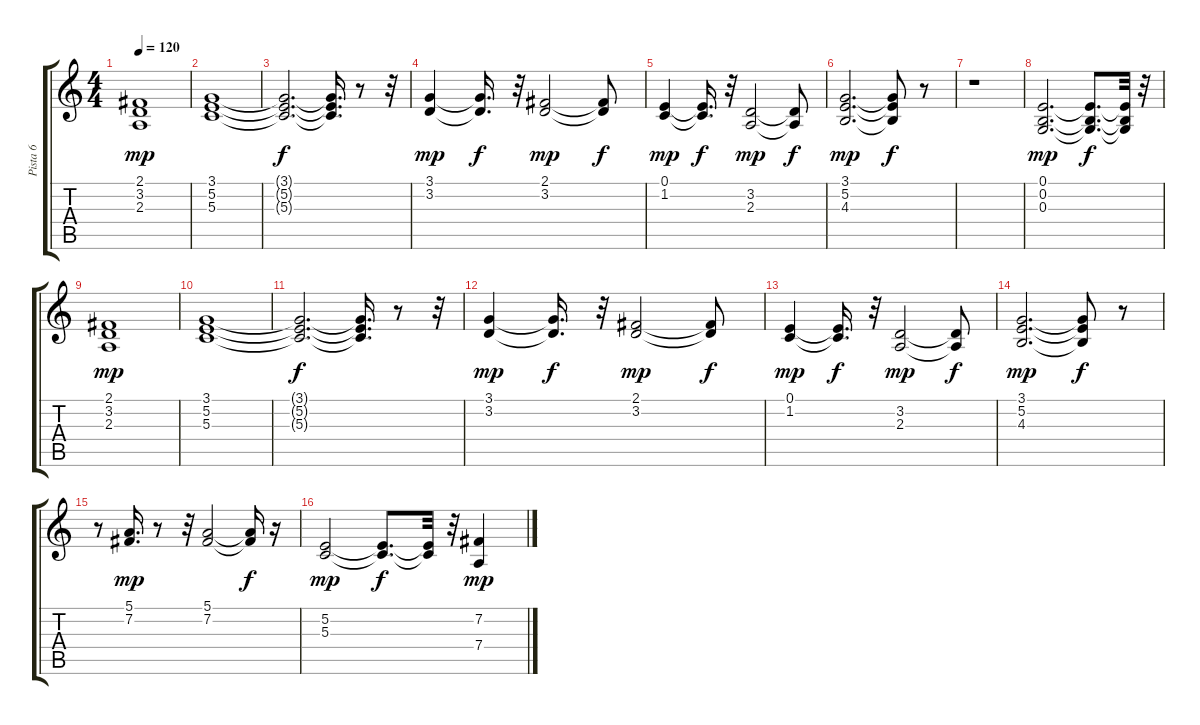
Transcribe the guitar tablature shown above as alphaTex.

\track ("Pista 6" "Pista 6") {instrument synthstrings1}
\staff {score tabs}
\tuning (E4 B3 G3 D3 A2 E2) {hide}
\ts (4 4)
\tempo 120
\clef g2
\ks c
(2.1 3.2 2.3).1{dy mp} |
(3.1 5.2 5.3).1 |
(3.1{t} 5.2{t} 5.3{t}).2{d dy f} (3.1{t} 5.2{t} 5.3{t}).16{d} r.8 r.32 |
(3.1 3.2).4{dy mp} (3.1{t} 3.2{t}).16{d dy f} r.32 (2.1 3.2).2{dy mp} (2.1{t} 3.2{t}).8{dy f} |
(0.1 1.2).4{dy mp} (0.1{t} 1.2{t}).16{d dy f} r.32 (3.2 2.3).2{dy mp} (3.2{t} 2.3{t}).8{dy f} |
(3.1 5.2 4.3).2{d dy mp} (3.1{t} 5.2{t} 4.3{t}).8{dy f} r.8 |
r.1 |
(0.1 0.2 0.3).2{d dy mp} (0.1{t} 0.2{t} 0.3{t}).8{d dy f} (0.1{t} 0.2{t} 0.3{t}).32 r.32 |
(2.1 3.2 2.3).1{dy mp} |
(3.1 5.2 5.3).1 |
(3.1{t} 5.2{t} 5.3{t}).2{d dy f} (3.1{t} 5.2{t} 5.3{t}).16{d} r.8 r.32 |
(3.1 3.2).4{dy mp} (3.1{t} 3.2{t}).16{d dy f} r.32 (2.1 3.2).2{dy mp} (2.1{t} 3.2{t}).8{dy f} |
(0.1 1.2).4{dy mp} (0.1{t} 1.2{t}).16{d dy f} r.32 (3.2 2.3).2{dy mp} (3.2{t} 2.3{t}).8{dy f} |
(3.1 5.2 4.3).2{d dy mp} (3.1{t} 5.2{t} 4.3{t}).8{dy f} r.8 |
r.8 (5.1 7.2).16{d dy mp} r.8 r.32 (5.1 7.2).2 (5.1{t} 7.2{t}).16{dy f} r.16 |
(5.2 5.3).2{dy mp} (5.2{t} 5.3{t}).8{d dy f} (5.2{t} 5.3{t}).32 r.32 (7.2 7.4).4{dy mp}
